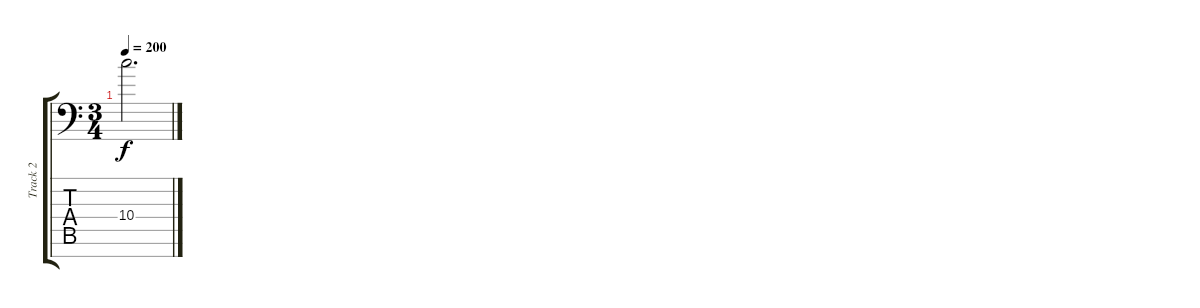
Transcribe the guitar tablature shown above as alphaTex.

\track ("Track 2" "Track 2") {instrument distortionguitar}
\staff {score tabs}
\tuning (E4 B3 G3 D3 A2 E2 A1) {hide}
\ts (3 4)
\tempo 200
\clef f4
\ks c
10.4{t}.2{d dy f}
